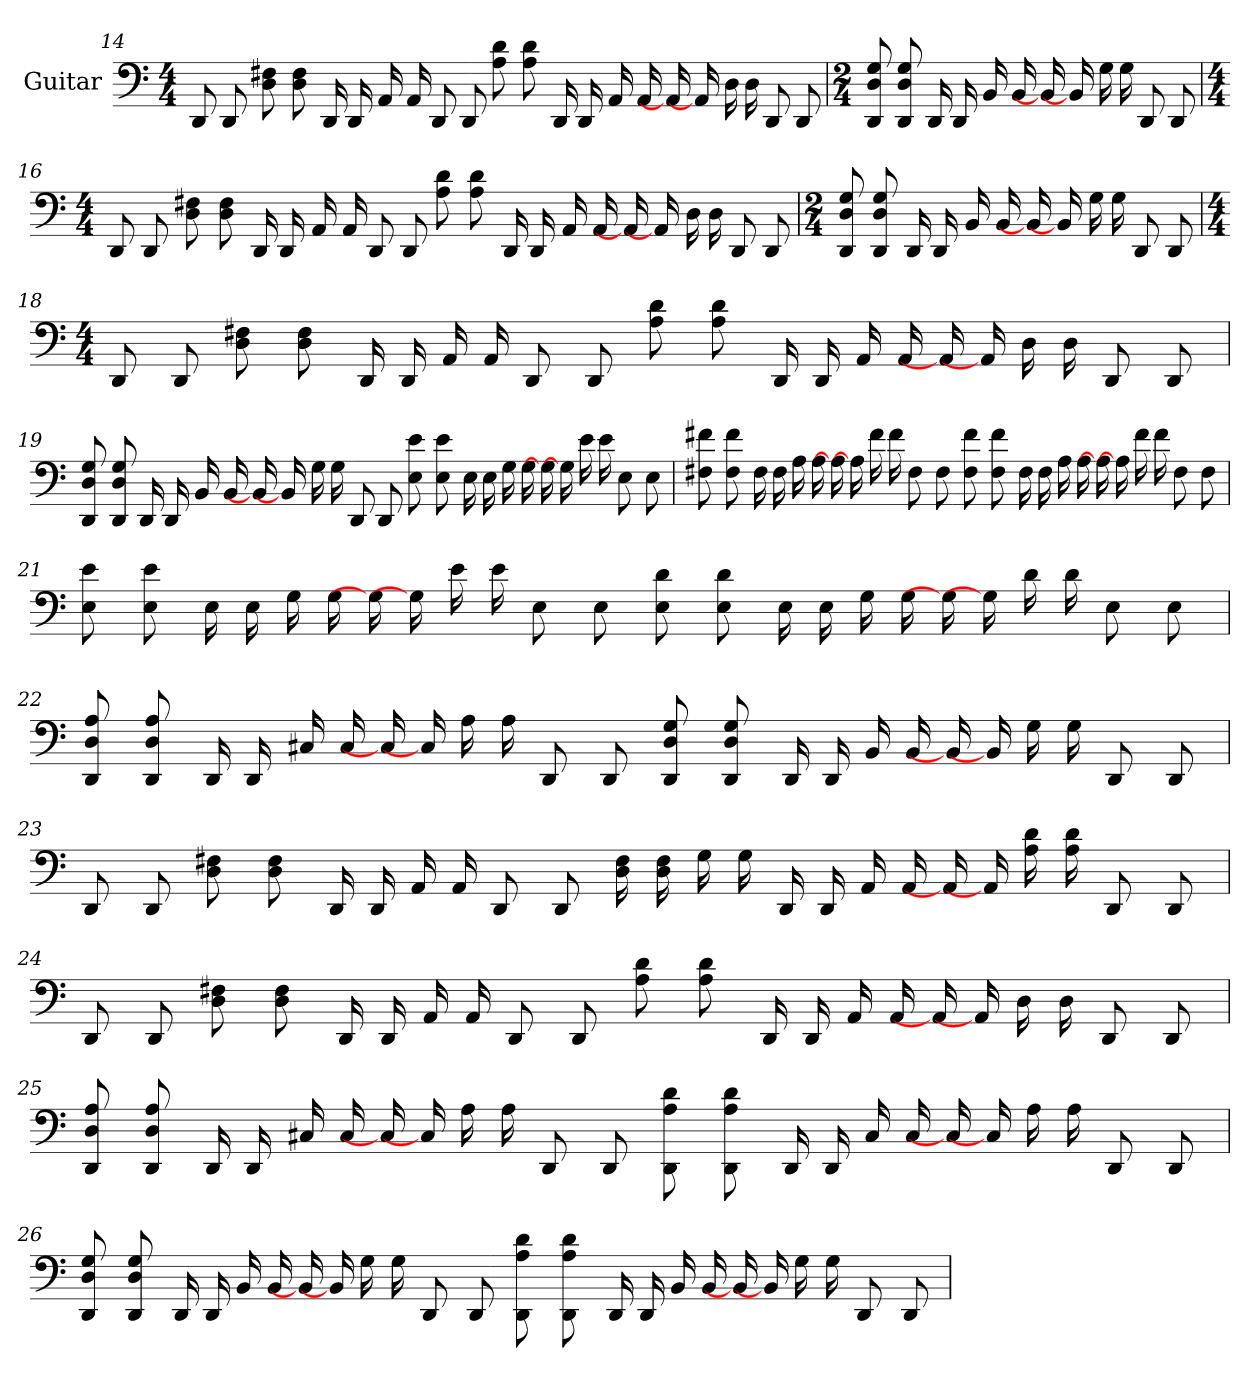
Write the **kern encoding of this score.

**kern
*part1
*staff1
*I"Guitar
*
*k[]
*M4/4
=14
8DD
8DD
8F# 8D
8F# 8D
16DD
16DD
16AA
16AA
8DD
8DD
8d 8A
8d 8A
16DD
16DD
16AA
16AA
16AA]
16AA]
16D
16D
8DD
8DD
=15
*M2/4
8G 8D 8DD
8G 8D 8DD
16DD
16DD
16BB
16BB
16BB]
16BB]
16G
16G
8DD
8DD
=16
*M4/4
8DD
8DD
8F# 8D
8F# 8D
16DD
16DD
16AA
16AA
8DD
8DD
8d 8A
8d 8A
16DD
16DD
16AA
16AA
16AA]
16AA]
16D
16D
8DD
8DD
=17
*M2/4
8G 8D 8DD
8G 8D 8DD
16DD
16DD
16BB
16BB
16BB]
16BB]
16G
16G
8DD
8DD
=18
*M4/4
8DD
8DD
8F# 8D
8F# 8D
16DD
16DD
16AA
16AA
8DD
8DD
8d 8A
8d 8A
16DD
16DD
16AA
16AA
16AA]
16AA]
16D
16D
8DD
8DD
=19
8G 8D 8DD
8G 8D 8DD
16DD
16DD
16BB
16BB
16BB]
16BB]
16G
16G
8DD
8DD
8e 8E
8e 8E
16E
16E
16G
16G
16G]
16G]
16e
16e
8E
8E
=20
8f# 8F#
8f# 8F#
16F#
16F#
16A
16A
16A]
16A]
16f#
16f#
8F#
8F#
8f# 8F#
8f# 8F#
16F#
16F#
16A
16A
16A]
16A]
16f#
16f#
8F#
8F#
=21
8e 8E
8e 8E
16E
16E
16G
16G
16G]
16G]
16e
16e
8E
8E
8d 8E
8d 8E
16E
16E
16G
16G
16G]
16G]
16d
16d
8E
8E
=22
8A 8D 8DD
8A 8D 8DD
16DD
16DD
16C#
16C#
16C#]
16C#]
16A
16A
8DD
8DD
8G 8D 8DD
8G 8D 8DD
16DD
16DD
16BB
16BB
16BB]
16BB]
16G
16G
8DD
8DD
=23
8DD
8DD
8F# 8D
8F# 8D
16DD
16DD
16AA
16AA
8DD
8DD
16F# 16D
16F# 16D
16G
16G
16DD
16DD
16AA
16AA
16AA]
16AA]
16d 16A
16d 16A
8DD
8DD
=24
8DD
8DD
8F# 8D
8F# 8D
16DD
16DD
16AA
16AA
8DD
8DD
8d 8A
8d 8A
16DD
16DD
16AA
16AA
16AA]
16AA]
16D
16D
8DD
8DD
=25
8A 8D 8DD
8A 8D 8DD
16DD
16DD
16C#
16C#
16C#]
16C#]
16A
16A
8DD
8DD
8d 8A 8DD
8d 8A 8DD
16DD
16DD
16C#
16C#
16C#]
16C#]
16A
16A
8DD
8DD
=26
8G 8D 8DD
8G 8D 8DD
16DD
16DD
16BB
16BB
16BB]
16BB]
16G
16G
8DD
8DD
8d 8A 8DD
8d 8A 8DD
16DD
16DD
16BB
16BB
16BB]
16BB]
16G
16G
8DD
8DD
=
*-
